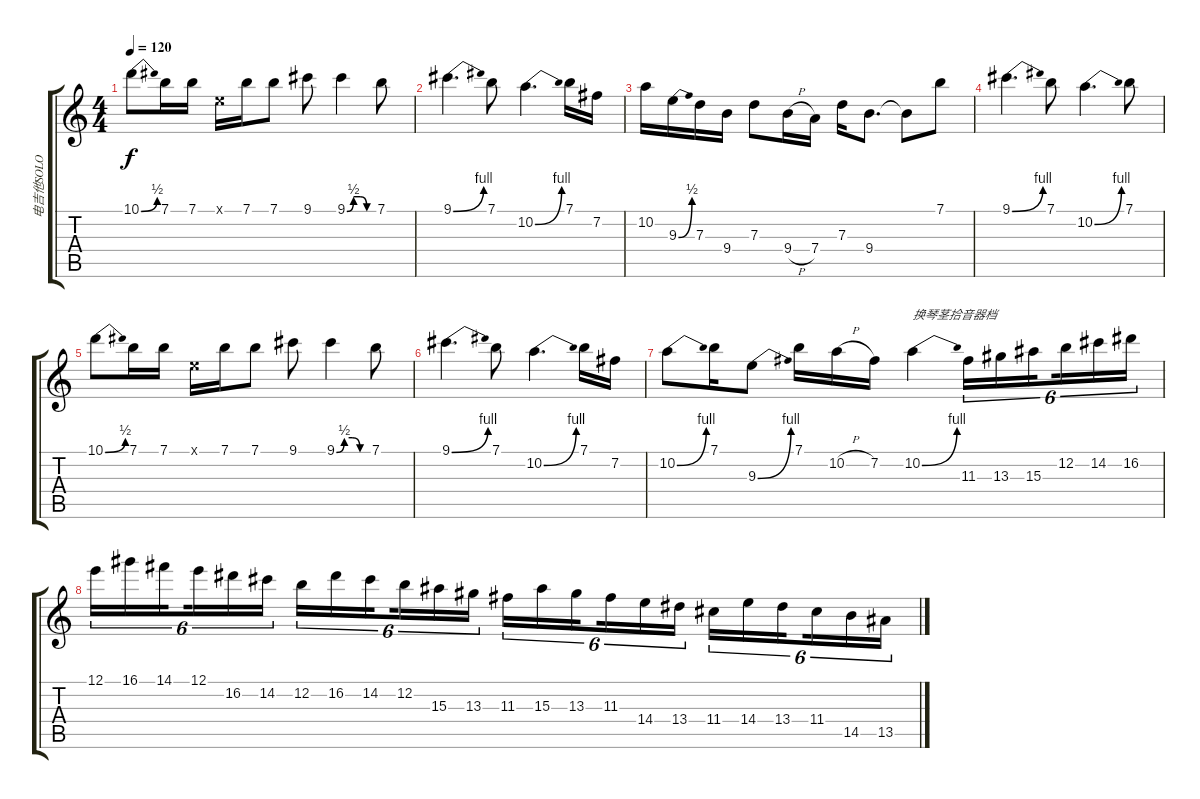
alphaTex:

\track ("电吉他SOLO" "电吉他SOLO") {instrument overdrivenguitar}
\staff {score tabs}
\tuning (E4 B3 G3 D3 A2 E2) {hide}
\ts (4 4)
\tempo 120
\clef g2
\ks c
10.1{be (bend 0 0 60 2)}.8{dy f} 7.1.16 7.1.16 0.1{x}.16 7.1.16 7.1.8 9.1.8 9.1{be (custom 0 0 15 2 30 2 45 0 60 0)}.4 7.1.8 |
9.1{be (bend 0 0 60 4)}.4{d} 7.1.8 10.2{be (bend 0 0 60 4)}.4{d} 7.1.16 7.2.16 |
10.2.16 9.3{be (bend 0 0 60 2)}.16 7.3.16 9.4.16 7.3.8 9.4{h}.16 7.4.16 7.3.16 9.4.8{d} 9.4{t}.8 7.1.8 |
9.1{be (bend 0 0 60 4)}.4{d} 7.1.8 10.2{be (bend 0 0 60 4)}.4{d} 7.1.8 |
10.1{be (bend 0 0 60 2)}.8 7.1.16 7.1.16 0.1{x}.16 7.1.16 7.1.8 9.1.8 9.1{be (custom 0 0 15 2 30 2 45 0 60 0)}.4 7.1.8 |
9.1{be (bend 0 0 60 4)}.4{d} 7.1.8 10.2{be (bend 0 0 60 4)}.4{d} 7.1.16 7.2.16 |
10.2{be (bend 0 0 60 4)}.8 7.1.16 9.3{be (bend 0 0 60 4)}.8 7.1.16 10.2{h}.16 7.2.16 10.2{be (bend 0 0 60 4)}.4{txt "换琴茎拾音器档"} 11.3.16{tu (6 4)} 13.3.16{tu (6 4)} 15.3.16{tu (6 4) beam splitsecondary} 12.2.16{tu (6 4)} 14.2.16{tu (6 4)} 16.2.16{tu (6 4)} |
12.1.16{tu (6 4)} 16.1.16{tu (6 4)} 14.1.16{tu (6 4) beam splitsecondary} 12.1.16{tu (6 4)} 16.2.16{tu (6 4)} 14.2.16{tu (6 4)} 12.2.16{tu (6 4)} 16.2.16{tu (6 4)} 14.2.16{tu (6 4) beam splitsecondary} 12.2.16{tu (6 4)} 15.3.16{tu (6 4)} 13.3.16{tu (6 4)} 11.3.16{tu (6 4)} 15.3.16{tu (6 4)} 13.3.16{tu (6 4) beam splitsecondary} 11.3.16{tu (6 4)} 14.4.16{tu (6 4)} 13.4.16{tu (6 4)} 11.4.16{tu (6 4)} 14.4.16{tu (6 4)} 13.4.16{tu (6 4) beam splitsecondary} 11.4.16{tu (6 4)} 14.5.16{tu (6 4)} 13.5.16{tu (6 4)}
